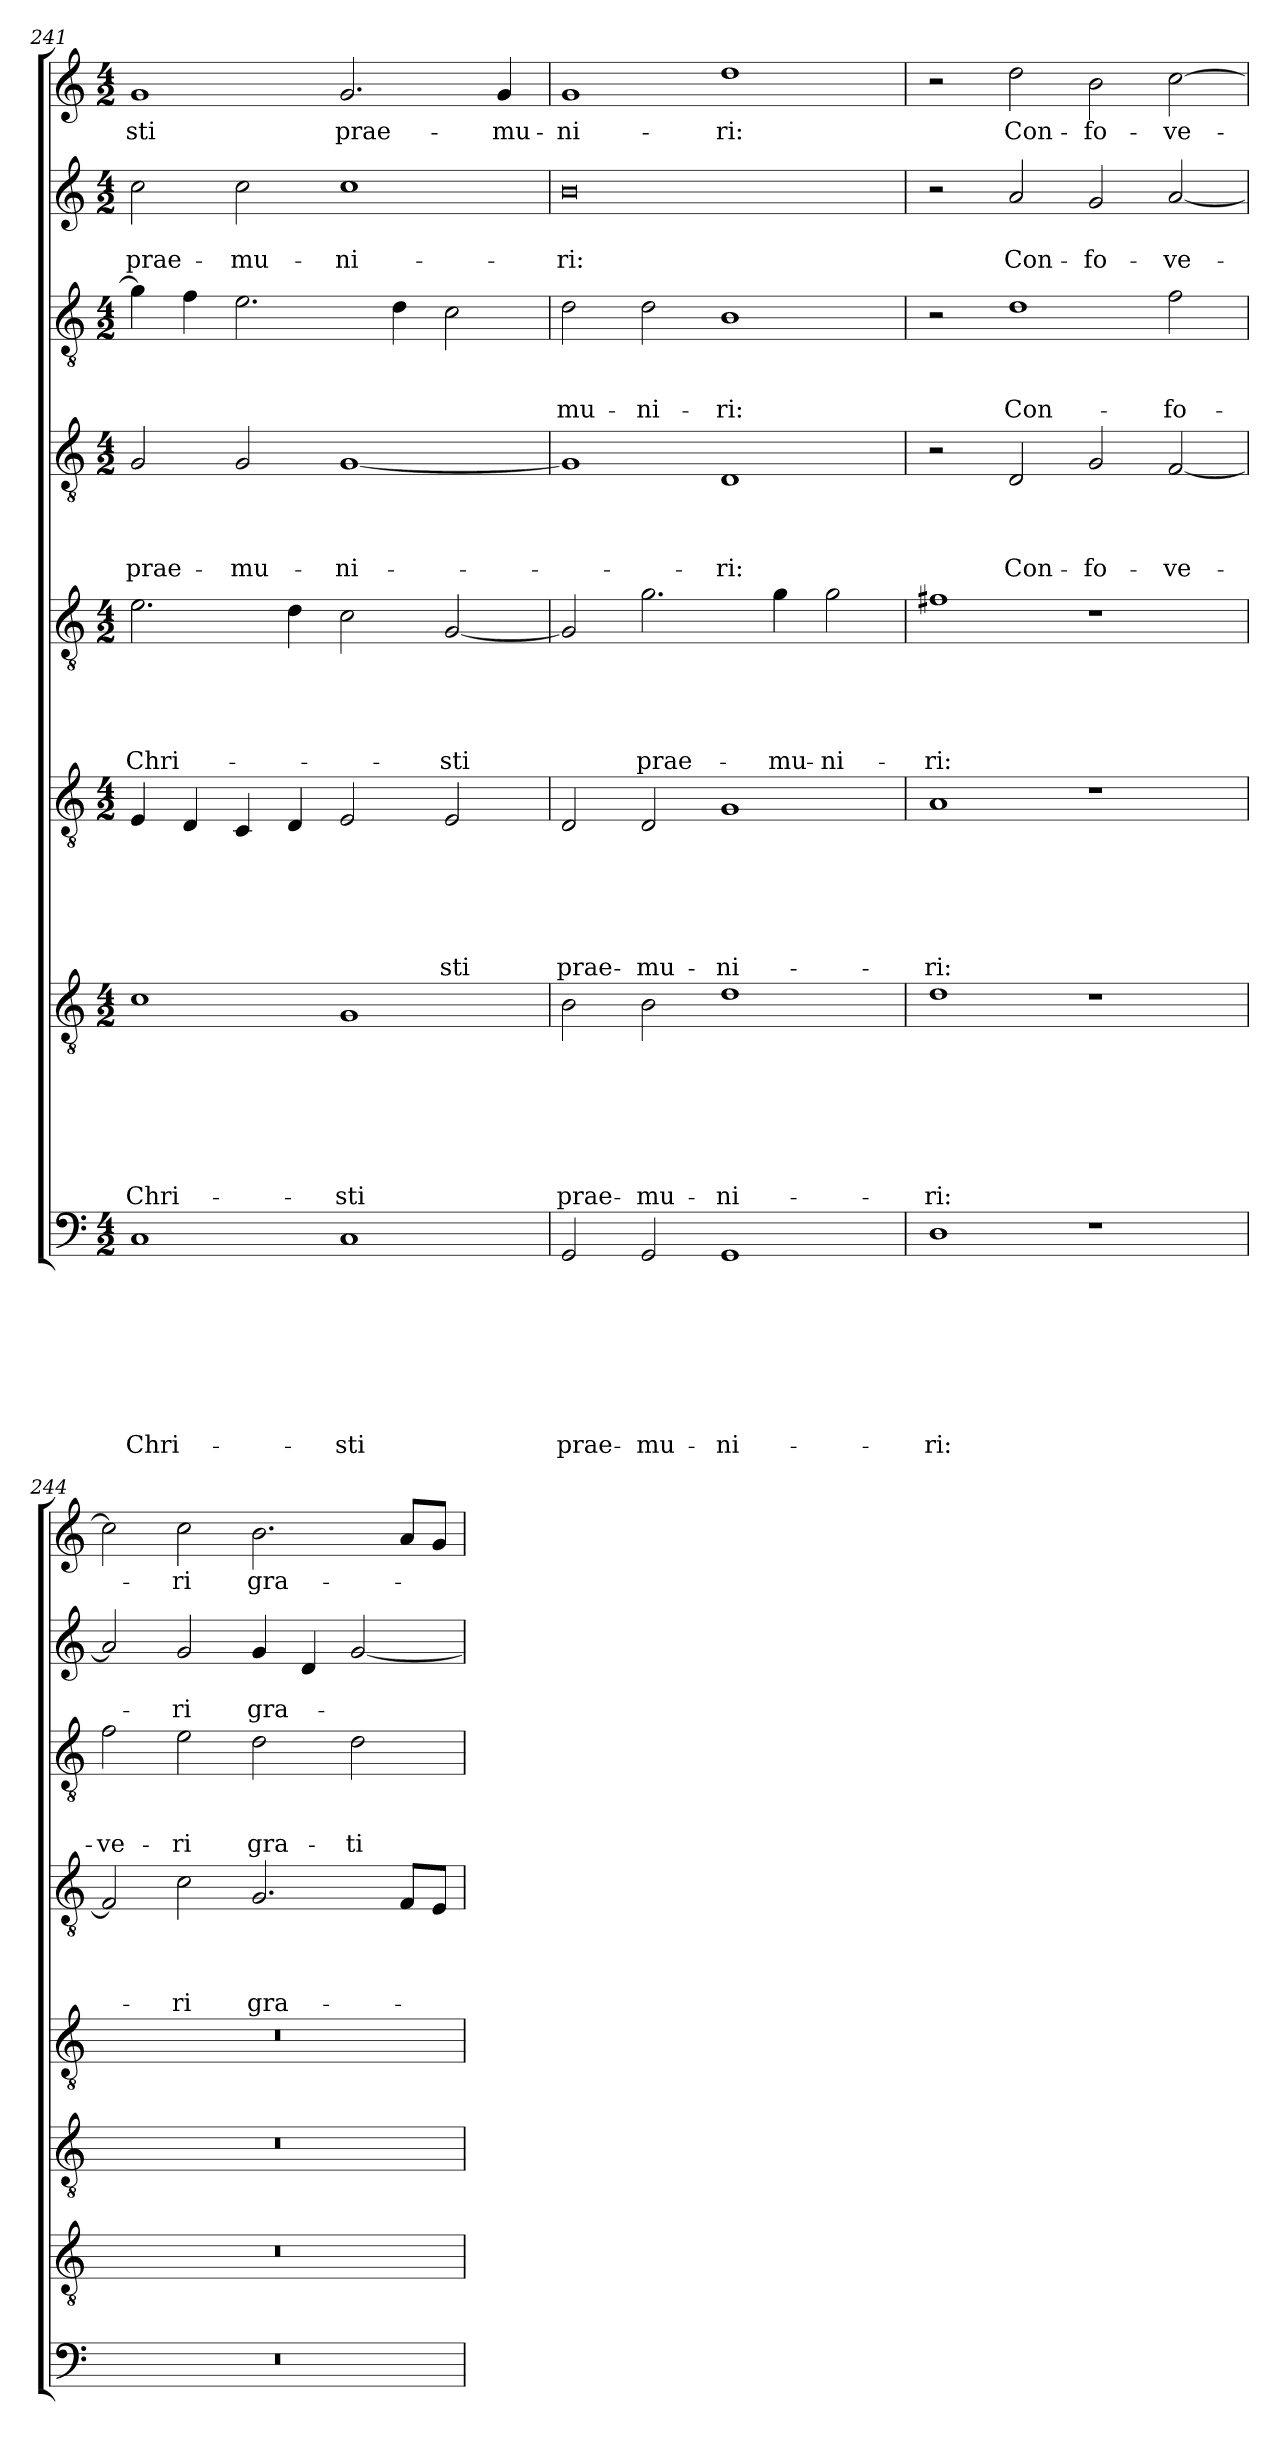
**kern	**text	**text	**text	**text	**text	**text	**text	**text	**kern	**text	**text	**text	**text	**text	**text	**text	**kern	**text	**text	**text	**text	**text	**text	**kern	**text	**text	**text	**text	**text	**kern	**text	**text	**text	**text	**kern	**text	**text	**text	**kern	**text	**text	**kern	**text
*part8	*part8	*part8	*part8	*part8	*part8	*part8	*part8	*part8	*part7	*part7	*part7	*part7	*part7	*part7	*part7	*part7	*part6	*part6	*part6	*part6	*part6	*part6	*part6	*part5	*part5	*part5	*part5	*part5	*part5	*part4	*part4	*part4	*part4	*part4	*part3	*part3	*part3	*part3	*part2	*part2	*part2	*part1	*part1
*staff8	*staff8	*staff8	*staff8	*staff8	*staff8	*staff8	*staff8	*staff8	*staff7	*staff7	*staff7	*staff7	*staff7	*staff7	*staff7	*staff7	*staff6	*staff6	*staff6	*staff6	*staff6	*staff6	*staff6	*staff5	*staff5	*staff5	*staff5	*staff5	*staff5	*staff4	*staff4	*staff4	*staff4	*staff4	*staff3	*staff3	*staff3	*staff3	*staff2	*staff2	*staff2	*staff1	*staff1
*clefF4	*	*	*	*	*	*	*	*	*clefGv2	*	*	*	*	*	*	*	*clefGv2	*	*	*	*	*	*	*clefGv2	*	*	*	*	*	*clefGv2	*	*	*	*	*clefGv2	*	*	*	*clefG2	*	*	*clefG2	*
*k[]	*	*	*	*	*	*	*	*	*k[]	*	*	*	*	*	*	*	*k[]	*	*	*	*	*	*	*k[]	*	*	*	*	*	*k[]	*	*	*	*	*k[]	*	*	*	*k[]	*	*	*k[]	*
*a:	*	*	*	*	*	*	*	*	*a:	*	*	*	*	*	*	*	*a:	*	*	*	*	*	*	*a:	*	*	*	*	*	*a:	*	*	*	*	*a:	*	*	*	*a:	*	*	*a:	*
*M4/2	*	*	*	*	*	*	*	*	*M4/2	*	*	*	*	*	*	*	*M4/2	*	*	*	*	*	*	*M4/2	*	*	*	*	*	*M4/2	*	*	*	*	*M4/2	*	*	*	*M4/2	*	*	*M4/2	*
=241	=241	=241	=241	=241	=241	=241	=241	=241	=241	=241	=241	=241	=241	=241	=241	=241	=241	=241	=241	=241	=241	=241	=241	=241	=241	=241	=241	=241	=241	=241	=241	=241	=241	=241	=241	=241	=241	=241	=241	=241	=241	=241	=241
!	!	!	!	!	!	!	!	!LO:LY:b	!	!	!	!	!	!	!	!LO:LY:b	!	!	!	!	!	!	!	!	!	!	!	!	!LO:LY:b	!	!	!	!	!LO:LY:b	!	!	!	!	!	!	!LO:LY:b	!	!LO:LY:b
1C	.	.	.	.	.	.	.	Chri-	1c	.	.	.	.	.	.	Chri-	4E/	.	.	.	.	.	.	2.e\	.	.	.	.	Chri-	2G/	.	.	.	prae-	4g\]	.	.	.	2cc\	.	prae-	1g	-sti
.	.	.	.	.	.	.	.	.	.	.	.	.	.	.	.	.	4D/	.	.	.	.	.	.	.	.	.	.	.	.	.	.	.	.	.	4f\	.	.	.	.	.	.	.	.
!	!	!	!	!	!	!	!	!	!	!	!	!	!	!	!	!	!	!	!	!	!	!	!	!	!	!	!	!	!	!	!	!	!	!LO:LY:b	!	!	!	!	!	!	!LO:LY:b	!	!
.	.	.	.	.	.	.	.	.	.	.	.	.	.	.	.	.	4C/	.	.	.	.	.	.	.	.	.	.	.	.	2G/	.	.	.	-mu-	2.e\	.	.	.	2cc\	.	-mu-	.	.
.	.	.	.	.	.	.	.	.	.	.	.	.	.	.	.	.	4D/	.	.	.	.	.	.	4d\	.	.	.	.	.	.	.	.	.	.	.	.	.	.	.	.	.	.	.
!	!	!	!	!	!	!	!	!LO:LY:b	!	!	!	!	!	!	!	!LO:LY:b	!	!	!	!	!	!	!	!	!	!	!	!	!	!	!	!	!	!LO:LY:b	!	!	!	!	!	!	!LO:LY:b	!	!LO:LY:b
1C	.	.	.	.	.	.	.	-sti	1G	.	.	.	.	.	.	-sti	2E/	.	.	.	.	.	.	2c\	.	.	.	.	.	[1G	.	.	.	-ni-	.	.	.	.	1cc	.	-ni-	2.g/	prae-
.	.	.	.	.	.	.	.	.	.	.	.	.	.	.	.	.	.	.	.	.	.	.	.	.	.	.	.	.	.	.	.	.	.	.	4d\	.	.	.	.	.	.	.	.
!	!	!	!	!	!	!	!	!	!	!	!	!	!	!	!	!	!	!	!	!	!	!	!LO:LY:b	!	!	!	!	!	!LO:LY:b	!	!	!	!	!	!	!	!	!	!	!	!	!	!
.	.	.	.	.	.	.	.	.	.	.	.	.	.	.	.	.	2E/	.	.	.	.	.	-sti	[2G/	.	.	.	.	-sti	.	.	.	.	.	2c\	.	.	.	.	.	.	.	.
!	!	!	!	!	!	!	!	!	!	!	!	!	!	!	!	!	!	!	!	!	!	!	!	!	!	!	!	!	!	!	!	!	!	!	!	!	!	!	!	!	!	!	!LO:LY:b
.	.	.	.	.	.	.	.	.	.	.	.	.	.	.	.	.	.	.	.	.	.	.	.	.	.	.	.	.	.	.	.	.	.	.	.	.	.	.	.	.	.	4g/	-mu-
=242	=242	=242	=242	=242	=242	=242	=242	=242	=242	=242	=242	=242	=242	=242	=242	=242	=242	=242	=242	=242	=242	=242	=242	=242	=242	=242	=242	=242	=242	=242	=242	=242	=242	=242	=242	=242	=242	=242	=242	=242	=242	=242	=242
!	!	!	!	!	!	!	!	!LO:LY:b	!	!	!	!	!	!	!	!LO:LY:b	!	!	!	!	!	!	!LO:LY:b	!	!	!	!	!	!	!	!	!	!	!	!	!	!	!LO:LY:b	!	!	!LO:LY:b	!	!LO:LY:b
2GG/	.	.	.	.	.	.	.	prae-	2B\	.	.	.	.	.	.	prae-	2D/	.	.	.	.	.	prae-	2G/]	.	.	.	.	.	1G]	.	.	.	.	2d\	.	.	-mu-	0b	.	-ri:	1g	-ni-
!	!	!	!	!	!	!	!	!LO:LY:b	!	!	!	!	!	!	!	!LO:LY:b	!	!	!	!	!	!	!LO:LY:b	!	!	!	!	!	!LO:LY:b	!	!	!	!	!	!	!	!	!LO:LY:b	!	!	!	!	!
2GG/	.	.	.	.	.	.	.	-mu-	2B\	.	.	.	.	.	.	-mu-	2D/	.	.	.	.	.	-mu-	2.g\	.	.	.	.	prae-	.	.	.	.	.	2d\	.	.	-ni-	.	.	.	.	.
!	!	!	!	!	!	!	!	!LO:LY:b	!	!	!	!	!	!	!	!LO:LY:b	!	!	!	!	!	!	!LO:LY:b	!	!	!	!	!	!	!	!	!	!	!LO:LY:b	!	!	!	!LO:LY:b	!	!	!	!	!LO:LY:b
1GG	.	.	.	.	.	.	.	-ni-	1d	.	.	.	.	.	.	-ni-	1G	.	.	.	.	.	-ni-	.	.	.	.	.	.	1D	.	.	.	-ri:	1B	.	.	-ri:	.	.	.	1dd	-ri:
!	!	!	!	!	!	!	!	!	!	!	!	!	!	!	!	!	!	!	!	!	!	!	!	!	!	!	!	!	!LO:LY:b	!	!	!	!	!	!	!	!	!	!	!	!	!	!
.	.	.	.	.	.	.	.	.	.	.	.	.	.	.	.	.	.	.	.	.	.	.	.	4g\	.	.	.	.	-mu-	.	.	.	.	.	.	.	.	.	.	.	.	.	.
!	!	!	!	!	!	!	!	!	!	!	!	!	!	!	!	!	!	!	!	!	!	!	!	!	!	!	!	!	!LO:LY:b	!	!	!	!	!	!	!	!	!	!	!	!	!	!
.	.	.	.	.	.	.	.	.	.	.	.	.	.	.	.	.	.	.	.	.	.	.	.	2g\	.	.	.	.	-ni-	.	.	.	.	.	.	.	.	.	.	.	.	.	.
=243	=243	=243	=243	=243	=243	=243	=243	=243	=243	=243	=243	=243	=243	=243	=243	=243	=243	=243	=243	=243	=243	=243	=243	=243	=243	=243	=243	=243	=243	=243	=243	=243	=243	=243	=243	=243	=243	=243	=243	=243	=243	=243	=243
!	!	!	!	!	!	!	!	!LO:LY:b	!	!	!	!	!	!	!	!LO:LY:b	!	!	!	!	!	!	!LO:LY:b	!	!	!	!	!	!LO:LY:b	!	!	!	!	!	!	!	!	!	!	!	!	!	!
1D	.	.	.	.	.	.	.	-ri:	1d	.	.	.	.	.	.	-ri:	1A	.	.	.	.	.	-ri:	1f#X	.	.	.	.	-ri:	2r	.	.	.	.	2r	.	.	.	2r	.	.	2r	.
!	!	!	!	!	!	!	!	!	!	!	!	!	!	!	!	!	!	!	!	!	!	!	!	!	!	!	!	!	!	!	!	!	!	!LO:LY:b	!	!	!	!LO:LY:b	!	!	!LO:LY:b	!	!LO:LY:b
.	.	.	.	.	.	.	.	.	.	.	.	.	.	.	.	.	.	.	.	.	.	.	.	.	.	.	.	.	.	2D/	.	.	.	Con-	1d	.	.	Con-	2a/	.	Con-	2dd\	Con-
!	!	!	!	!	!	!	!	!	!	!	!	!	!	!	!	!	!	!	!	!	!	!	!	!	!	!	!	!	!	!	!	!	!	!LO:LY:b	!	!	!	!	!	!	!LO:LY:b	!	!LO:LY:b
1r	.	.	.	.	.	.	.	.	1r	.	.	.	.	.	.	.	1r	.	.	.	.	.	.	1r	.	.	.	.	.	2G/	.	.	.	-fo-	.	.	.	.	2g/	.	-fo-	2b\	-fo-
!	!	!	!	!	!	!	!	!	!	!	!	!	!	!	!	!	!	!	!	!	!	!	!	!	!	!	!	!	!	!	!	!	!	!LO:LY:b	!	!	!	!LO:LY:b	!	!	!LO:LY:b	!	!LO:LY:b
.	.	.	.	.	.	.	.	.	.	.	.	.	.	.	.	.	.	.	.	.	.	.	.	.	.	.	.	.	.	[2F/	.	.	.	-ve-	2f\	.	.	-fo-	[2a/	.	-ve-	[2cc\	-ve-
!!LO:PB:g=z
=244	=244	=244	=244	=244	=244	=244	=244	=244	=244	=244	=244	=244	=244	=244	=244	=244	=244	=244	=244	=244	=244	=244	=244	=244	=244	=244	=244	=244	=244	=244	=244	=244	=244	=244	=244	=244	=244	=244	=244	=244	=244	=244	=244
!	!	!	!	!	!	!	!	!	!	!	!	!	!	!	!	!	!	!	!	!	!	!	!	!	!	!	!	!	!	!	!	!	!	!	!	!	!	!LO:LY:b	!	!	!	!	!
0r	.	.	.	.	.	.	.	.	0r	.	.	.	.	.	.	.	0r	.	.	.	.	.	.	0r	.	.	.	.	.	2F/]	.	.	.	.	2f\	.	.	-ve-	2a/]	.	.	2cc\]	.
!	!	!	!	!	!	!	!	!	!	!	!	!	!	!	!	!	!	!	!	!	!	!	!	!	!	!	!	!	!	!	!	!	!	!LO:LY:b	!	!	!	!LO:LY:b	!	!	!LO:LY:b	!	!LO:LY:b
.	.	.	.	.	.	.	.	.	.	.	.	.	.	.	.	.	.	.	.	.	.	.	.	.	.	.	.	.	.	2c\	.	.	.	-ri	2e\	.	.	-ri	2g/	.	-ri	2cc\	-ri
!	!	!	!	!	!	!	!	!	!	!	!	!	!	!	!	!	!	!	!	!	!	!	!	!	!	!	!	!	!	!	!	!	!	!LO:LY:b	!	!	!	!LO:LY:b	!	!	!LO:LY:b	!	!LO:LY:b
.	.	.	.	.	.	.	.	.	.	.	.	.	.	.	.	.	.	.	.	.	.	.	.	.	.	.	.	.	.	2.G/	.	.	.	gra-	2d\	.	.	gra-	4g/	.	gra-	2.b\	gra-
.	.	.	.	.	.	.	.	.	.	.	.	.	.	.	.	.	.	.	.	.	.	.	.	.	.	.	.	.	.	.	.	.	.	.	.	.	.	.	4d/	.	.	.	.
!	!	!	!	!	!	!	!	!	!	!	!	!	!	!	!	!	!	!	!	!	!	!	!	!	!	!	!	!	!	!	!	!	!	!	!	!	!	!LO:LY:b	!	!	!	!	!
.	.	.	.	.	.	.	.	.	.	.	.	.	.	.	.	.	.	.	.	.	.	.	.	.	.	.	.	.	.	.	.	.	.	.	2d\	.	.	-ti-	[2g/	.	.	.	.
.	.	.	.	.	.	.	.	.	.	.	.	.	.	.	.	.	.	.	.	.	.	.	.	.	.	.	.	.	.	8F/L	.	.	.	.	.	.	.	.	.	.	.	8a/L	.
.	.	.	.	.	.	.	.	.	.	.	.	.	.	.	.	.	.	.	.	.	.	.	.	.	.	.	.	.	.	8E/J	.	.	.	.	.	.	.	.	.	.	.	8g/J	.
=	=	=	=	=	=	=	=	=	=	=	=	=	=	=	=	=	=	=	=	=	=	=	=	=	=	=	=	=	=	=	=	=	=	=	=	=	=	=	=	=	=	=	=
*-	*-	*-	*-	*-	*-	*-	*-	*-	*-	*-	*-	*-	*-	*-	*-	*-	*-	*-	*-	*-	*-	*-	*-	*-	*-	*-	*-	*-	*-	*-	*-	*-	*-	*-	*-	*-	*-	*-	*-	*-	*-	*-	*-
